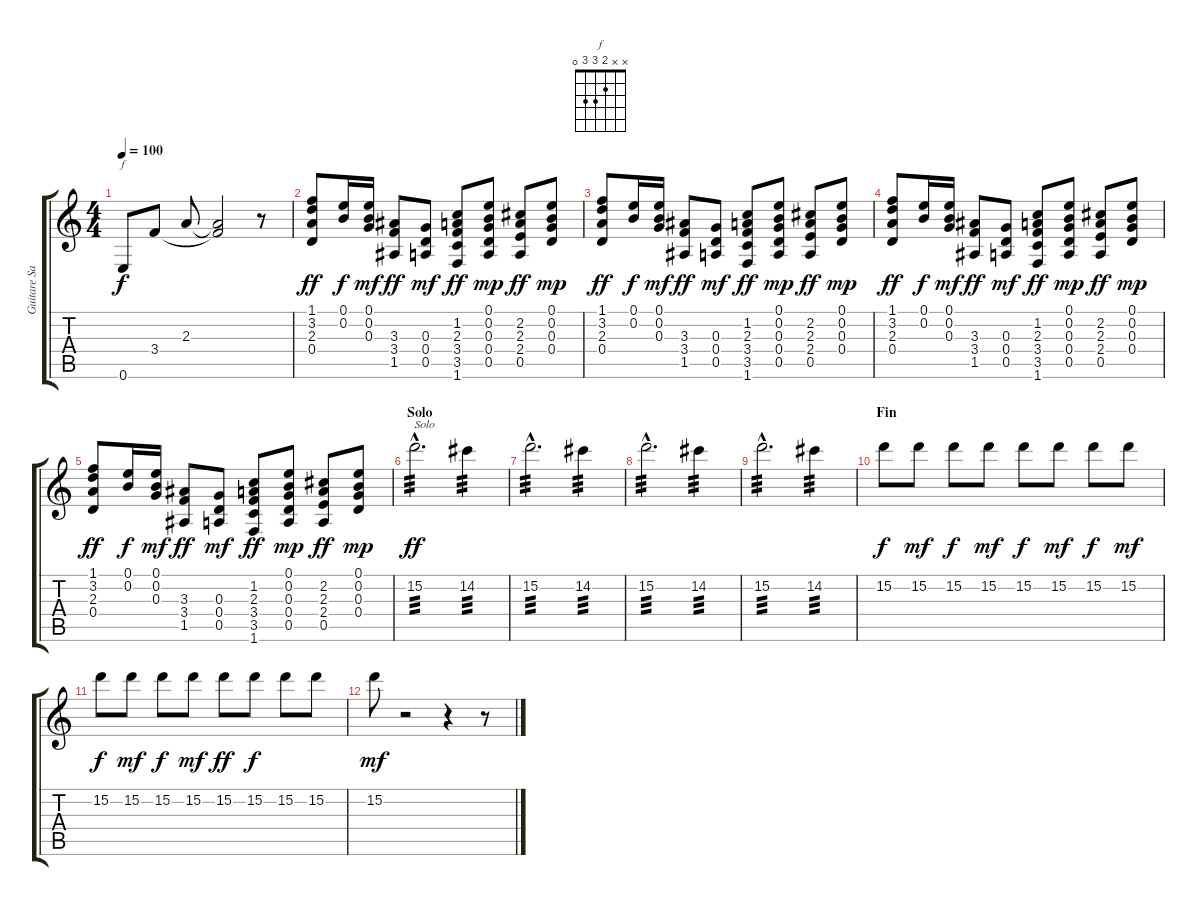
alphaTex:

\track ("Guitare Sat 1" "Guitare Sa") {instrument overdrivenguitar}
\staff {score tabs}
\tuning (E4 B3 G3 D3 A2 E2) {hide}
\chord ("f" x x 2 3 3 0)
\ts (4 4)
\tempo 100
\clef g2
\ks c
0.6.8{ch "f" dy f} 3.4.8 2.3.8 (2.3{t} 3.4{t}).2 r.8 |
(1.1 3.2 2.3 0.4).8{dy ff} (0.1 0.2).16{dy f} (0.1 0.2 0.3).16{dy mf} (3.3 3.4 1.5).8{dy ff} (0.3 0.4 0.5).8{dy mf} (1.2 2.3 3.4 3.5 1.6).8{dy ff} (0.1 0.2 0.3 0.4 0.5).8{dy mp} (2.2 2.3 2.4 0.5).8{dy ff} (0.1 0.2 0.3 0.4).8{dy mp} |
(1.1 3.2 2.3 0.4).8{dy ff} (0.1 0.2).16{dy f} (0.1 0.2 0.3).16{dy mf} (3.3 3.4 1.5).8{dy ff} (0.3 0.4 0.5).8{dy mf} (1.2 2.3 3.4 3.5 1.6).8{dy ff} (0.1 0.2 0.3 0.4 0.5).8{dy mp} (2.2 2.3 2.4 0.5).8{dy ff} (0.1 0.2 0.3 0.4).8{dy mp} |
(1.1 3.2 2.3 0.4).8{dy ff} (0.1 0.2).16{dy f} (0.1 0.2 0.3).16{dy mf} (3.3 3.4 1.5).8{dy ff} (0.3 0.4 0.5).8{dy mf} (1.2 2.3 3.4 3.5 1.6).8{dy ff} (0.1 0.2 0.3 0.4 0.5).8{dy mp} (2.2 2.3 2.4 0.5).8{dy ff} (0.1 0.2 0.3 0.4).8{dy mp} |
(1.1 3.2 2.3 0.4).8{dy ff} (0.1 0.2).16{dy f} (0.1 0.2 0.3).16{dy mf} (3.3 3.4 1.5).8{dy ff} (0.3 0.4 0.5).8{dy mf} (1.2 2.3 3.4 3.5 1.6).8{dy ff} (0.1 0.2 0.3 0.4 0.5).8{dy mp} (2.2 2.3 2.4 0.5).8{dy ff} (0.1 0.2 0.3 0.4).8{dy mp} |
\section ("" "Solo")
15.2{hac}.2{d txt "Solo" tp 3 dy ff} 14.2.4{tp 3} |
15.2{hac}.2{d tp 3} 14.2.4{tp 3} |
15.2{hac}.2{d tp 3} 14.2.4{tp 3} |
15.2{hac}.2{d tp 3} 14.2.4{tp 3} |
\section ("" "Fin")
15.2.8{dy f} 15.2.8{dy mf} 15.2.8{dy f} 15.2.8{dy mf} 15.2.8{dy f} 15.2.8{dy mf} 15.2.8{dy f} 15.2.8{dy mf} |
15.2.8{dy f} 15.2.8{dy mf} 15.2.8{dy f} 15.2.8{dy mf} 15.2.8{dy ff} 15.2.8{dy f} 15.2.8 15.2.8 |
15.2.8{dy mf} r.2 r.4 r.8
